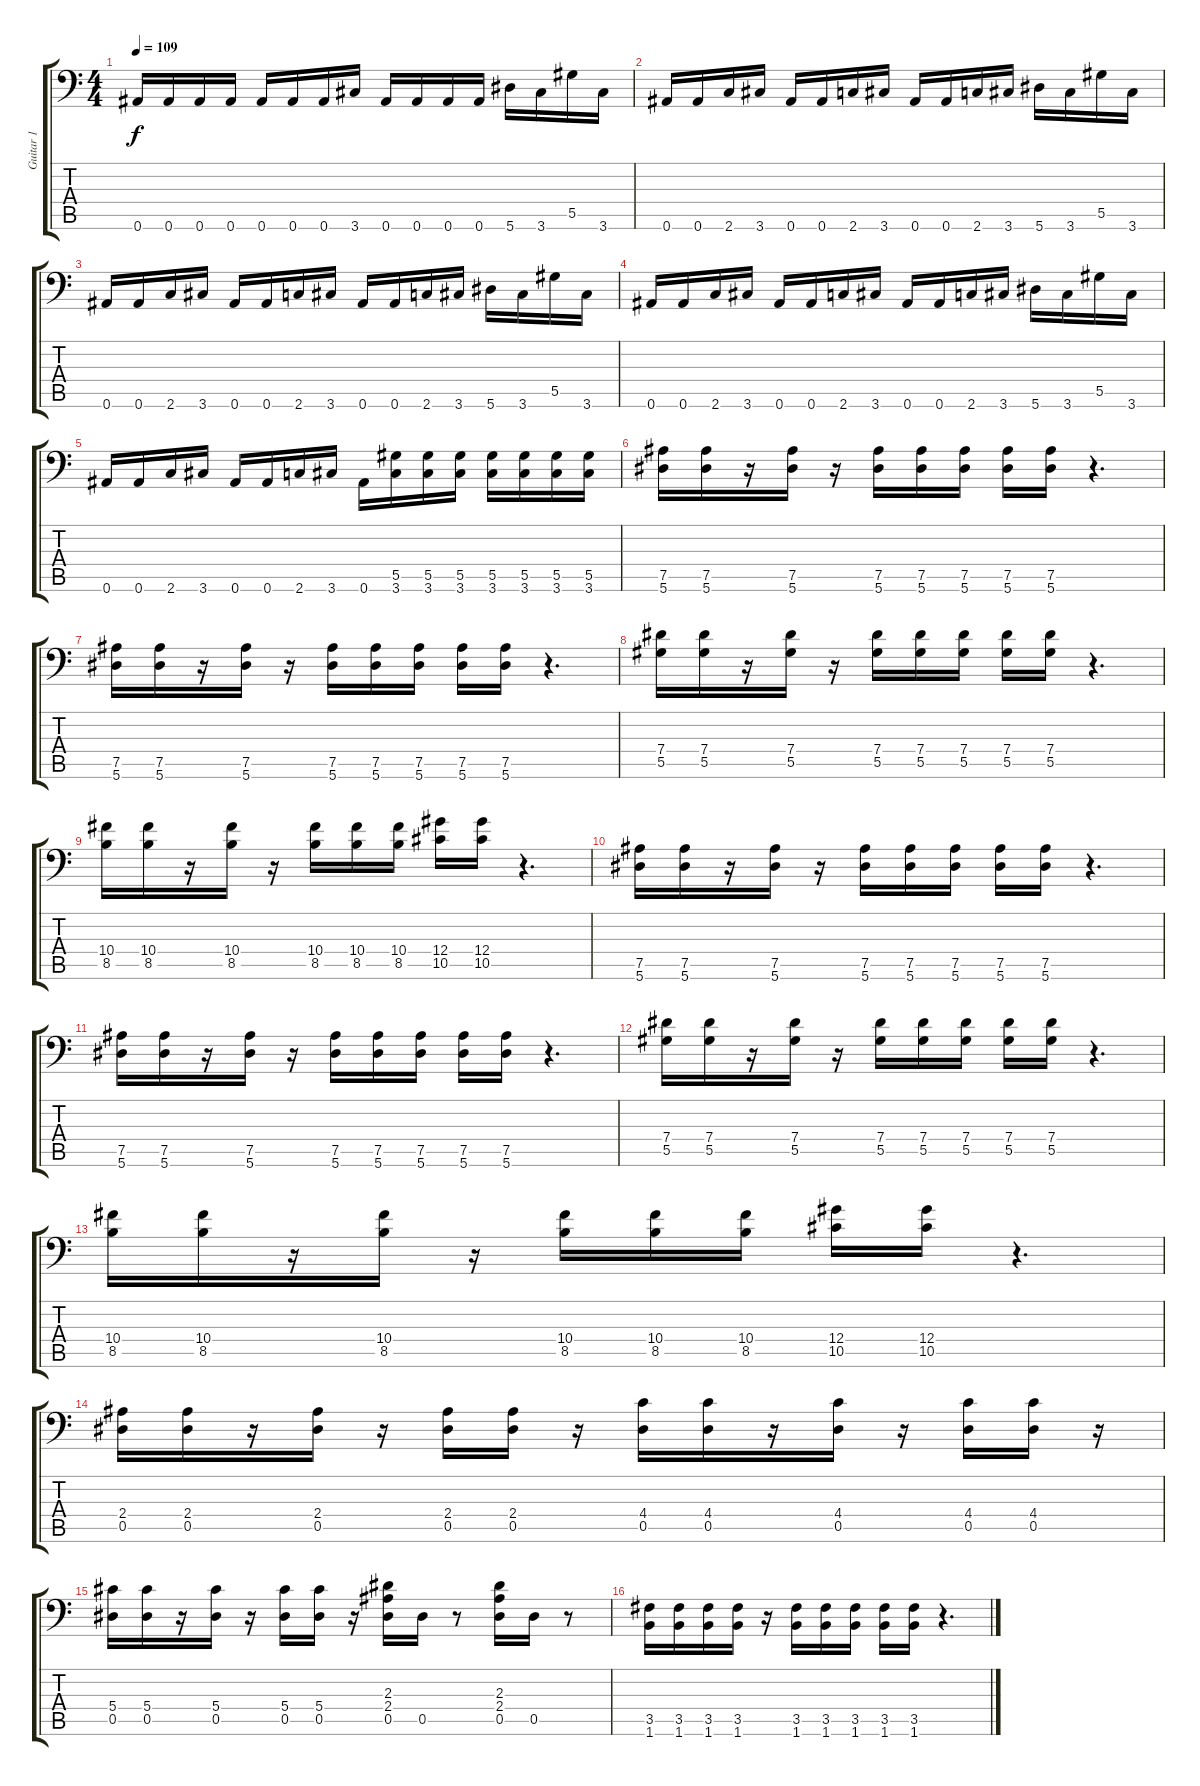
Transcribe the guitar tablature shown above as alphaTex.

\track ("Guitar 1" "Guitar 1") {instrument distortionguitar}
\staff {score tabs}
\tuning (Bb3 F3 Db3 Ab2 Eb2 Bb1) {hide}
\ts (4 4)
\tempo 109
\clef f4
\ks c
0.6.16{dy f} 0.6.16 0.6.16 0.6.16 0.6.16 0.6.16 0.6.16 3.6.16 0.6.16 0.6.16 0.6.16 0.6.16 5.6.16 3.6.16 5.5.16 3.6.16 |
0.6.16 0.6.16 2.6.16 3.6.16 0.6.16 0.6.16 2.6.16 3.6.16 0.6.16 0.6.16 2.6.16 3.6.16 5.6.16 3.6.16 5.5.16 3.6.16 |
0.6.16 0.6.16 2.6.16 3.6.16 0.6.16 0.6.16 2.6.16 3.6.16 0.6.16 0.6.16 2.6.16 3.6.16 5.6.16 3.6.16 5.5.16 3.6.16 |
0.6.16 0.6.16 2.6.16 3.6.16 0.6.16 0.6.16 2.6.16 3.6.16 0.6.16 0.6.16 2.6.16 3.6.16 5.6.16 3.6.16 5.5.16 3.6.16 |
0.6.16 0.6.16 2.6.16 3.6.16 0.6.16 0.6.16 2.6.16 3.6.16 0.6.16 (5.5 3.6).16 (5.5 3.6).16 (5.5 3.6).16 (5.5 3.6).16 (5.5 3.6).16 (5.5 3.6).16 (5.5 3.6).16 |
(7.5 5.6).16 (7.5 5.6).16 r.16 (7.5 5.6).16 r.16 (7.5 5.6).16 (7.5 5.6).16 (7.5 5.6).16 (7.5 5.6).16 (7.5 5.6).16 r.4{d} |
(7.5 5.6).16 (7.5 5.6).16 r.16 (7.5 5.6).16 r.16 (7.5 5.6).16 (7.5 5.6).16 (7.5 5.6).16 (7.5 5.6).16 (7.5 5.6).16 r.4{d} |
(7.4 5.5).16 (7.4 5.5).16 r.16 (7.4 5.5).16 r.16 (7.4 5.5).16 (7.4 5.5).16 (7.4 5.5).16 (7.4 5.5).16 (7.4 5.5).16 r.4{d} |
(10.4 8.5).16 (10.4 8.5).16 r.16 (10.4 8.5).16 r.16 (10.4 8.5).16 (10.4 8.5).16 (10.4 8.5).16 (12.4 10.5).16 (12.4 10.5).16 r.4{d} |
(7.5 5.6).16 (7.5 5.6).16 r.16 (7.5 5.6).16 r.16 (7.5 5.6).16 (7.5 5.6).16 (7.5 5.6).16 (7.5 5.6).16 (7.5 5.6).16 r.4{d} |
(7.5 5.6).16 (7.5 5.6).16 r.16 (7.5 5.6).16 r.16 (7.5 5.6).16 (7.5 5.6).16 (7.5 5.6).16 (7.5 5.6).16 (7.5 5.6).16 r.4{d} |
(7.4 5.5).16 (7.4 5.5).16 r.16 (7.4 5.5).16 r.16 (7.4 5.5).16 (7.4 5.5).16 (7.4 5.5).16 (7.4 5.5).16 (7.4 5.5).16 r.4{d} |
(10.4 8.5).16 (10.4 8.5).16 r.16 (10.4 8.5).16 r.16 (10.4 8.5).16 (10.4 8.5).16 (10.4 8.5).16 (12.4 10.5).16 (12.4 10.5).16 r.4{d} |
(2.4 0.5).16 (2.4 0.5).16 r.16 (2.4 0.5).16 r.16 (2.4 0.5).16 (2.4 0.5).16 r.16 (4.4 0.5).16 (4.4 0.5).16 r.16 (4.4 0.5).16 r.16 (4.4 0.5).16 (4.4 0.5).16 r.16 |
(5.4 0.5).16 (5.4 0.5).16 r.16 (5.4 0.5).16 r.16 (5.4 0.5).16 (5.4 0.5).16 r.16 (2.3 2.4 0.5).16 0.5.16 r.8 (2.3 2.4 0.5).16 0.5.16 r.8 |
(3.5 1.6).16 (3.5 1.6).16 (3.5 1.6).16 (3.5 1.6).16 r.16 (3.5 1.6).16 (3.5 1.6).16 (3.5 1.6).16 (3.5 1.6).16 (3.5 1.6).16 r.4{d}
